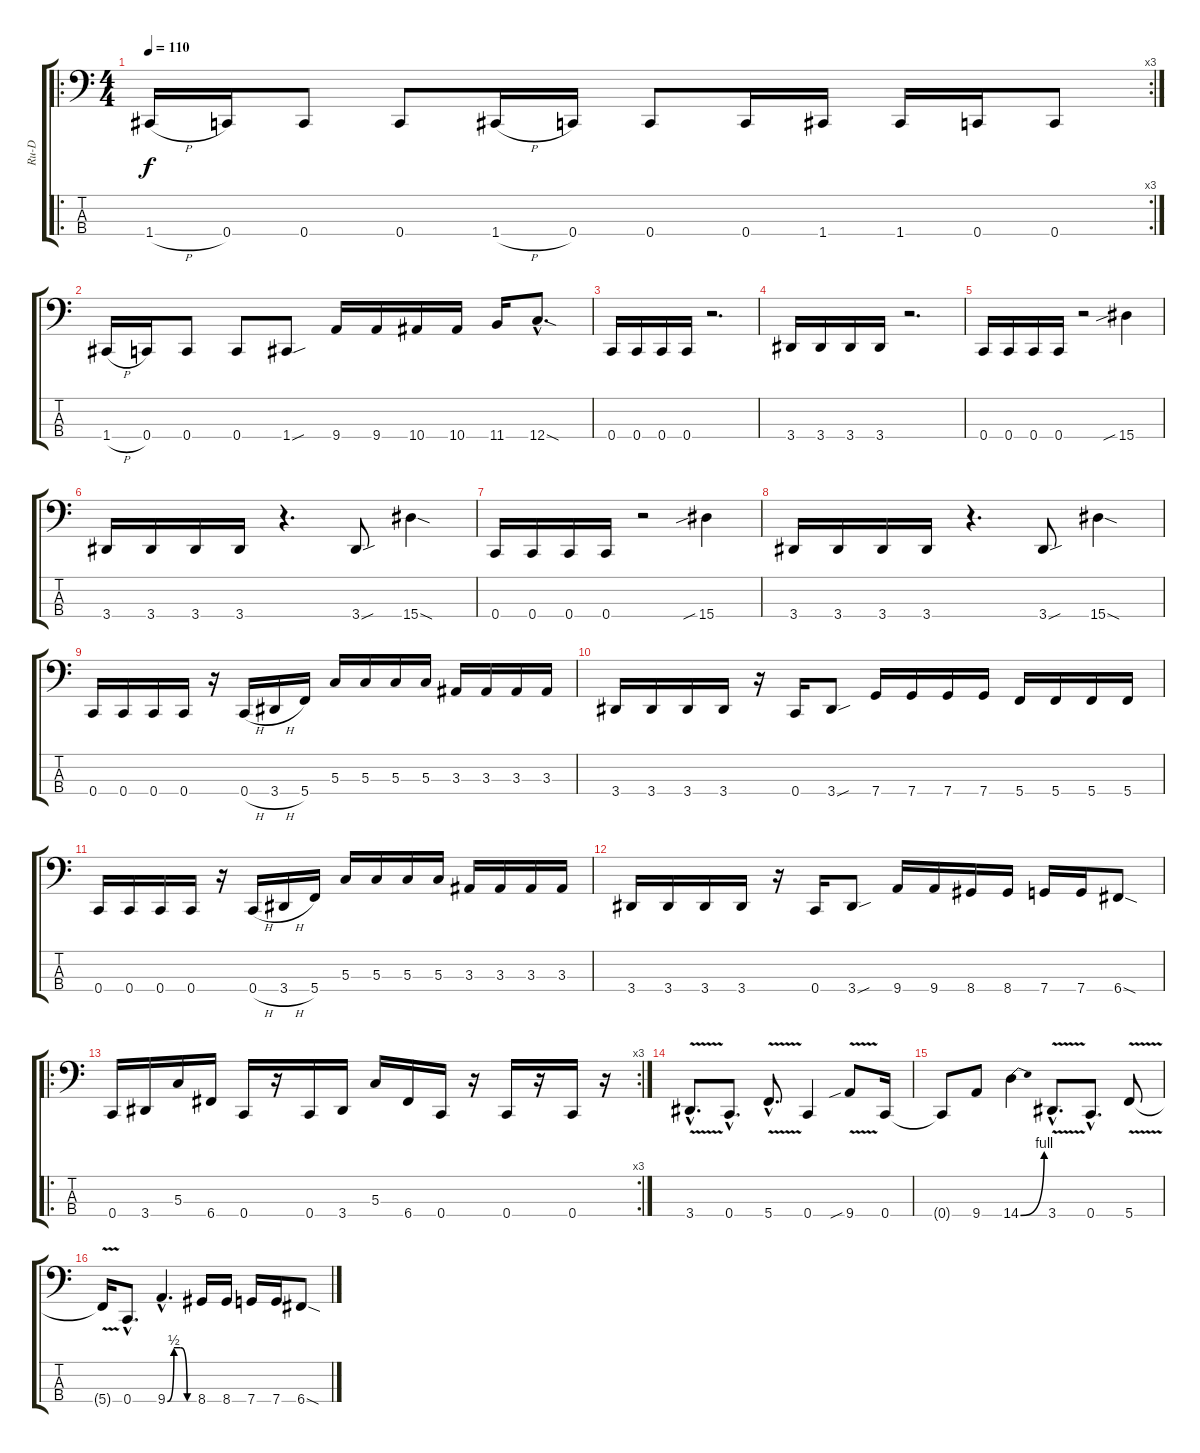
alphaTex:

\track ("Ru-D" "Ru-D") {instrument electricbassfinger}
\staff {score tabs}
\tuning (F2 C2 G1 C1) {hide}
\ro
\rc 3
\ts (4 4)
\tempo 110
\clef f4
\ks c
1.4{h}.16{dy f} 0.4.16 0.4.8 0.4.8 1.4{h}.16 0.4.16 0.4.8 0.4.16 1.4.16 1.4.16 0.4.16 0.4.8 |
1.4{h}.16 0.4.16 0.4.8 0.4.8 1.4{sou}.8 9.4.16 9.4.16 10.4.16 10.4.16 11.4.16 12.4{sod hac}.8{d} |
0.4.16 0.4.16 0.4.16 0.4.16 r.2{d} |
3.4.16 3.4.16 3.4.16 3.4.16 r.2{d} |
0.4.16 0.4.16 0.4.16 0.4.16 r.2 15.4{sib}.4 |
3.4.16 3.4.16 3.4.16 3.4.16 r.4{d} 3.4{sou}.8 15.4{sod}.4 |
0.4.16 0.4.16 0.4.16 0.4.16 r.2 15.4{sib}.4 |
3.4.16 3.4.16 3.4.16 3.4.16 r.4{d} 3.4{sou}.8 15.4{sod}.4 |
0.4.16 0.4.16 0.4.16 0.4.16 r.16 0.4{h}.16 3.4{h}.16 5.4.16 5.3.16 5.3.16 5.3.16 5.3.16 3.3.16 3.3.16 3.3.16 3.3.16 |
3.4.16 3.4.16 3.4.16 3.4.16 r.16 0.4.16 3.4{sou}.8 7.4.16 7.4.16 7.4.16 7.4.16 5.4.16 5.4.16 5.4.16 5.4.16 |
0.4.16 0.4.16 0.4.16 0.4.16 r.16 0.4{h}.16 3.4{h}.16 5.4.16 5.3.16 5.3.16 5.3.16 5.3.16 3.3.16 3.3.16 3.3.16 3.3.16 |
3.4.16 3.4.16 3.4.16 3.4.16 r.16 0.4.16 3.4{sou}.8 9.4.16 9.4.16 8.4.16 8.4.16 7.4.16 7.4.16 6.4{sod}.8 |
\ro
\rc 3
0.4.16 3.4.16 5.3.16 6.4.16 0.4.16 r.16 0.4.16 3.4.16 5.3.16 6.4.16 0.4.16 r.16 0.4.16 r.16 0.4.16 r.16 |
3.4{v hac}.8{d} 0.4{hac}.8{d} 5.4{v hac}.8{d} 0.4.4 9.4{v sib}.8 0.4.16 |
0.4{t}.8 9.4.8 14.4{be (bend 0 0 60 4)}.4 3.4{v hac}.8{d} 0.4{hac}.8{d} 5.4{v}.8 |
5.4{t}.16 0.4{hac}.8{d} 9.4{be (custom 0 0 15 2 30 2 45 0 60 0) hac}.4{d} 8.4.16 8.4.16 7.4.16 7.4.16 6.4{sod}.8
